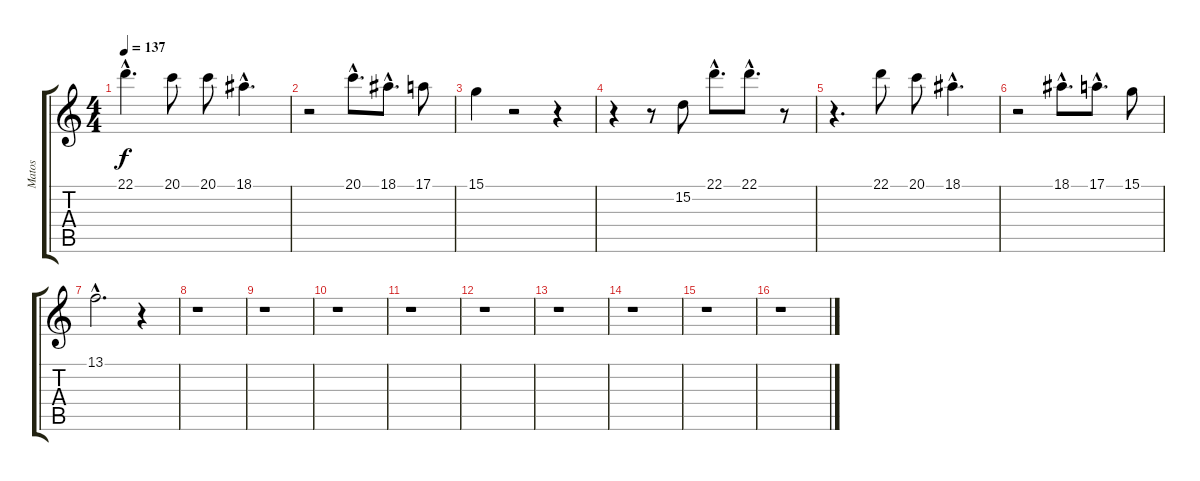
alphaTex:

\track ("Matos" "Matos") {instrument lead6voice}
\staff {score tabs}
\tuning (E4 B3 G3 D3 A2 E2) {hide}
\ts (4 4)
\tempo 137
\clef g2
\ks c
22.1{hac}.4{d dy f} 20.1.8 20.1.8 18.1{hac}.4{d} |
r.2 20.1{hac}.8{d} 18.1{hac}.8{d} 17.1.8 |
15.1.4 r.2 r.4 |
r.4 r.8 15.2.8 22.1{hac}.8{d} 22.1{hac}.8{d} r.8 |
r.4{d} 22.1.8 20.1.8 18.1{hac}.4{d} |
r.2 18.1{hac}.8{d} 17.1{hac}.8{d} 15.1.8 |
13.1{hac}.2{d} r.4 |
r.1 |
r.1 |
r.1 |
r.1 |
r.1 |
r.1 |
r.1 |
r.1 |
r.1
